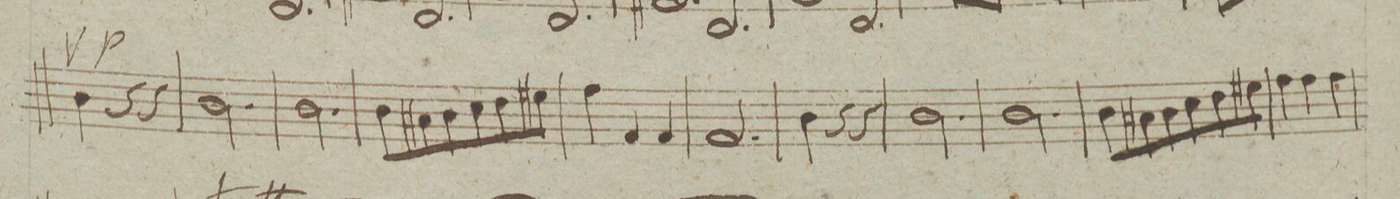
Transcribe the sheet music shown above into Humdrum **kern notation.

**kern	**dynam
*I"Baſso	*
*clefF4	*
*k[f#]	*
*M3/4	*
4D\	.
4r	p
4r	.
=73	=73
2.D\	.
=74	=74
2.D\	.
=75	=75
8D\L	.
8C#X\	.
8D\	.
8E\	.
8F#\	.
8G#X\J	.
=76	=76
4A\	.
4AA/	.
4AA/	.
=77	=77
2.AA/	.
=78	=78
4D\	.
4r	.
4r	.
=79	=79
2.D\	.
=80	=80
2.D\	.
=81	=81
8D\L	.
8C#X\	.
8D\	.
8E\	.
8F#\	.
8G#X\J	.
=82	=82
4A\	.
4A\	.
4A\	.
=83	=83
*-	*-
